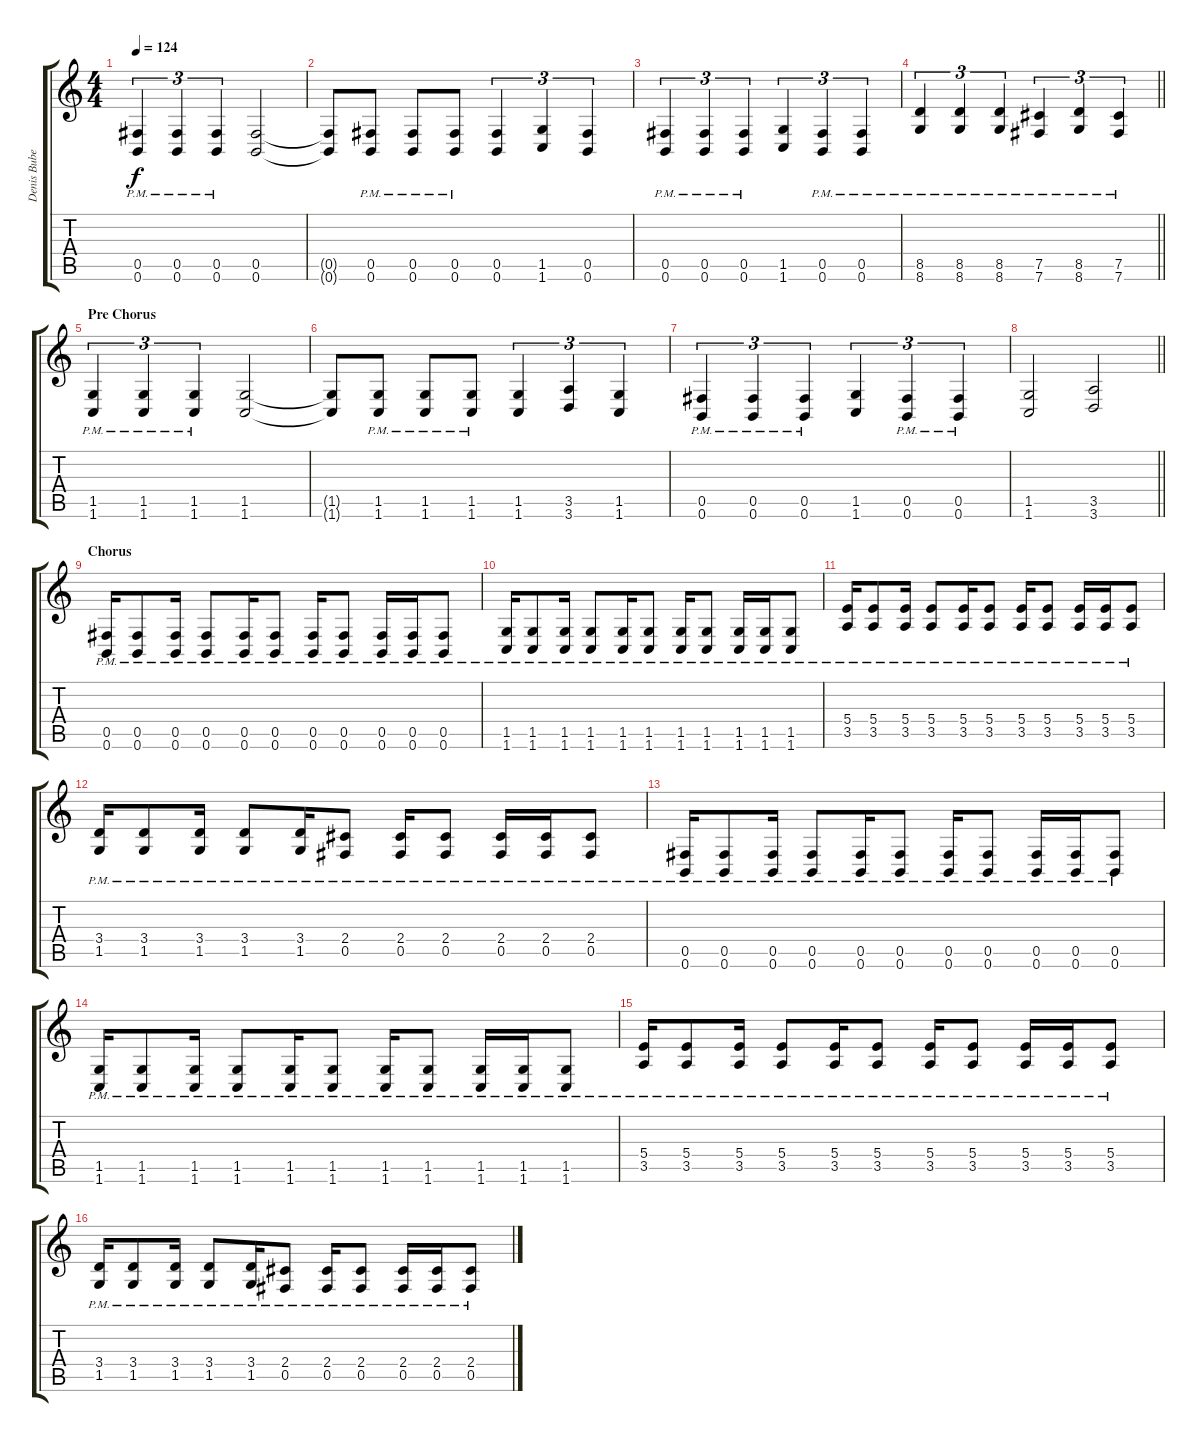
\track ("Denis Bubel " "Denis Bube") {instrument distortionguitar}
\staff {score tabs}
\tuning (Db4 Ab3 E3 B2 Gb2 B1) {hide}
\ts (4 4)
\tempo 124
\clef g2
\ks c
(0.5{pm} 0.6{pm}).4{tu (3 2) dy f} (0.5{pm} 0.6{pm}).4{tu (3 2)} (0.5{pm} 0.6{pm}).4{tu (3 2)} (0.5 0.6).2 |
(0.5{t} 0.6{t}).8 (0.5{pm} 0.6{pm}).8 (0.5{pm} 0.6{pm}).8 (0.5{pm} 0.6{pm}).8 (0.5 0.6).4{tu (3 2)} (1.5 1.6).4{tu (3 2)} (0.5 0.6).4{tu (3 2)} |
(0.5{pm} 0.6{pm}).4{tu (3 2)} (0.5{pm} 0.6{pm}).4{tu (3 2)} (0.5{pm} 0.6{pm}).4{tu (3 2)} (1.5 1.6).4{tu (3 2)} (0.5{pm} 0.6{pm}).4{tu (3 2)} (0.5{pm} 0.6{pm}).4{tu (3 2)} |
\barLineRight lightlight
(8.5{pm} 8.6{pm}).4{tu (3 2)} (8.5{pm} 8.6{pm}).4{tu (3 2)} (8.5{pm} 8.6{pm}).4{tu (3 2)} (7.5{pm} 7.6{pm}).4{tu (3 2)} (8.5{pm} 8.6{pm}).4{tu (3 2)} (7.5{pm} 7.6{pm}).4{tu (3 2)} |
\section ("" "Pre Chorus")
(1.5{pm} 1.6{pm}).4{tu (3 2)} (1.5{pm} 1.6{pm}).4{tu (3 2)} (1.5{pm} 1.6{pm}).4{tu (3 2)} (1.5 1.6).2 |
(1.5{t} 1.6{t}).8 (1.5{pm} 1.6{pm}).8 (1.5{pm} 1.6{pm}).8 (1.5{pm} 1.6{pm}).8 (1.5 1.6).4{tu (3 2)} (3.5 3.6).4{tu (3 2)} (1.5 1.6).4{tu (3 2)} |
(0.5{pm} 0.6{pm}).4{tu (3 2)} (0.5{pm} 0.6{pm}).4{tu (3 2)} (0.5{pm} 0.6{pm}).4{tu (3 2)} (1.5 1.6).4{tu (3 2)} (0.5{pm} 0.6{pm}).4{tu (3 2)} (0.5{pm} 0.6{pm}).4{tu (3 2)} |
\barLineRight lightlight
(1.5 1.6).2 (3.5 3.6).2 |
\section ("" "Chorus")
(0.5{pm} 0.6{pm}).16 (0.5{pm} 0.6{pm}).8 (0.5{pm} 0.6{pm}).16 (0.5{pm} 0.6{pm}).8 (0.5{pm} 0.6{pm}).16 (0.5{pm} 0.6{pm}).8 (0.5{pm} 0.6{pm}).16 (0.5{pm} 0.6{pm}).8 (0.5{pm} 0.6{pm}).16 (0.5{pm} 0.6{pm}).16 (0.5{pm} 0.6{pm}).8 |
(1.5{pm} 1.6{pm}).16 (1.5{pm} 1.6{pm}).8 (1.5{pm} 1.6{pm}).16 (1.5{pm} 1.6{pm}).8 (1.5{pm} 1.6{pm}).16 (1.5{pm} 1.6{pm}).8 (1.5{pm} 1.6{pm}).16 (1.5{pm} 1.6{pm}).8 (1.5{pm} 1.6{pm}).16 (1.5{pm} 1.6{pm}).16 (1.5{pm} 1.6{pm}).8 |
(5.4{pm} 3.5{pm}).16 (5.4{pm} 3.5{pm}).8 (5.4{pm} 3.5{pm}).16 (5.4{pm} 3.5{pm}).8 (5.4{pm} 3.5{pm}).16 (5.4{pm} 3.5{pm}).8 (5.4{pm} 3.5{pm}).16 (5.4{pm} 3.5{pm}).8 (5.4{pm} 3.5{pm}).16 (5.4{pm} 3.5{pm}).16 (5.4{pm} 3.5{pm}).8 |
(3.4{pm} 1.5{pm}).16 (3.4{pm} 1.5{pm}).8 (3.4{pm} 1.5{pm}).16 (3.4{pm} 1.5{pm}).8 (3.4{pm} 1.5{pm}).16 (2.4{pm} 0.5{pm}).8 (2.4{pm} 0.5{pm}).16 (2.4{pm} 0.5{pm}).8 (2.4{pm} 0.5{pm}).16 (2.4{pm} 0.5{pm}).16 (2.4{pm} 0.5{pm}).8 |
(0.5{pm} 0.6{pm}).16 (0.5{pm} 0.6{pm}).8 (0.5{pm} 0.6{pm}).16 (0.5{pm} 0.6{pm}).8 (0.5{pm} 0.6{pm}).16 (0.5{pm} 0.6{pm}).8 (0.5{pm} 0.6{pm}).16 (0.5{pm} 0.6{pm}).8 (0.5{pm} 0.6{pm}).16 (0.5{pm} 0.6{pm}).16 (0.5{pm} 0.6{pm}).8 |
(1.5{pm} 1.6{pm}).16 (1.5{pm} 1.6{pm}).8 (1.5{pm} 1.6{pm}).16 (1.5{pm} 1.6{pm}).8 (1.5{pm} 1.6{pm}).16 (1.5{pm} 1.6{pm}).8 (1.5{pm} 1.6{pm}).16 (1.5{pm} 1.6{pm}).8 (1.5{pm} 1.6{pm}).16 (1.5{pm} 1.6{pm}).16 (1.5{pm} 1.6{pm}).8 |
(5.4{pm} 3.5{pm}).16 (5.4{pm} 3.5{pm}).8 (5.4{pm} 3.5{pm}).16 (5.4{pm} 3.5{pm}).8 (5.4{pm} 3.5{pm}).16 (5.4{pm} 3.5{pm}).8 (5.4{pm} 3.5{pm}).16 (5.4{pm} 3.5{pm}).8 (5.4{pm} 3.5{pm}).16 (5.4{pm} 3.5{pm}).16 (5.4{pm} 3.5{pm}).8 |
(3.4{pm} 1.5{pm}).16 (3.4{pm} 1.5{pm}).8 (3.4{pm} 1.5{pm}).16 (3.4{pm} 1.5{pm}).8 (3.4{pm} 1.5{pm}).16 (2.4{pm} 0.5{pm}).8 (2.4{pm} 0.5{pm}).16 (2.4{pm} 0.5{pm}).8 (2.4{pm} 0.5{pm}).16 (2.4{pm} 0.5{pm}).16 (2.4{pm} 0.5{pm}).8
